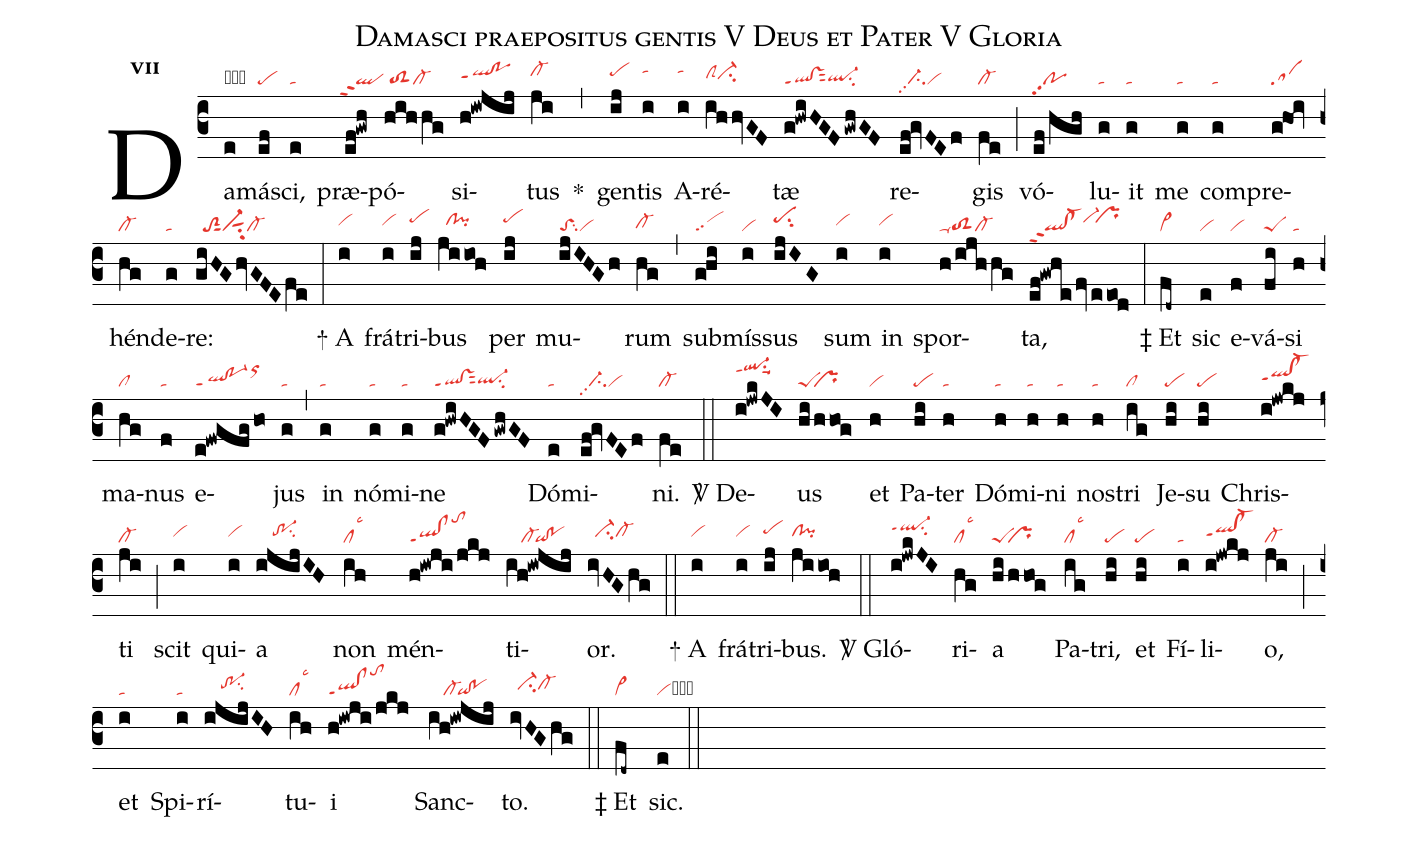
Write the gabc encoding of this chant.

name:Damasci praepositus gentis V Deus et Pater V Gloria;
office-part:re;
mode:7;
nabc-lines:1;
%%
initial-style: 1;
name: Damasci praepositus gentis;
mode:7;
office-part: Responsorium;
annotation: Resp.;
annotation: vii;
nabc-lines:1;
%%
(c3) Da(e|obta)má(ef|pe)sci,(e|ta) præ(ef!gwh|`qlppt2)pó(hih/hg|/toS2cl-)si(h!iwjij|qlhh!pohhppt1)tus(ji|cl-hi) <sp>*</sp>(,) gen(ij|pehi)tis(i|tahj) A(i|tahj)ré(ihhvGF|clShhci-hh)tæ(g!hwiHGF/gwhGF|ql!vsppt1sut2ql-hgsu2) re(ef!gvFEf|//ci-pp2vi)gis(fe|cl-) (;) vó(ef/hgh|popp2)lu(g|ta)it(g|ta) me(g|ta) com(g|ta)pre(g@hoi|sa)hén(hg|cl-)de(g|ta)re:(giHGhvGFEfe|//toS2sut1vi-sut1su2cl-) (:)
<sp>+</sp> A(i|vihh) frá(i|vihh)tri(ij|pehi)bus(jiioh|//clhh!pihh) per(ij|pehi) mu(ijIHGh|toSsu2vi)rum(hg|cl-hg) (,) sub(g!hi|sc)mís(i|vi)sus(ijIG|pehisu2) sum(i|vihh) in(i|vihh) spor(h/ijhhg|toS2ppu1cl-)ta,(ef!gwhe/fv/eeod|ql!cl-ppt2vi-hi`prhi) (:)
<sp>‡</sp> Et(fd~|vi>) sic(e|vi) e(f|vi)vá(fi|peS)si(h|ta) ma(hg|cl)nus(f|ta) e(e!fwgfgho|ql!po-1ppt1orhk)jus(g|ta) (,) in(g|ta) nó(g|ta)mi(g|ta)ne(g!hwiHGF/gwhGF|ql!vsppt1sut2ql-hgsu2) Dó(e|ta)mi(ef!gvFEf|//ci-pp2vi)ni.(fe|cl-) (::)

<sp>V/</sp> De(i!jwkJI|ql-hkppt1su1suu1)us(hi/hhog|peS``pr) et(h|vi) Pa(hi|pe)ter(h|ta) Dó(h|ta)mi(h|ta)ni(h|ta) nos(h|ta)tri(ig|cl) Je(hi|pe)su(hi|pe) Chris(i!jwkj|qlhh!cl-hhppt1)ti(ji|cl-) (;) scit(i|vihh) qui(i|vihh)a(ijijIH|////tr-1hhsu2) non(ih|cllsc3) mén(h!iwji/jkj|ql!clppt1tohm)ti(ih!iwjij|////cl-`qi!po)or.(ivHGhg|//ci-hhcl-hh) (::)
<sp>+</sp> A(i|vihh) frá(i|vihh)tri(ij|pehi)bus.(jiioh|clhh!pihh) (::)

<sp>V/</sp> Gló(i!jwkJI|ql-hjppt1su2)ri(hg|cllsc3)a(hi/hhog|peS``pr) Pa(ig|cllsc3)tri,(hi|pe) et(hi|pe) Fí(i|ta)li(i!jwkj|qlhh!cl-hhppt1)o,(ji|cl-) (;) et(i|ta) Spi(i|ta)rí(ijijIH|////tr-1hhsu2)tu(ih|cllsc3)i(h!iwji/jkj|ql!clppt1tohm) Sanc(ih!iwjij|////cl-`qi!po)to.(ivHGhg|//ci-hhcl-hh) (::)
<sp>‡</sp> Et(fd~|vi>) sic.(e|vicb) (::)
